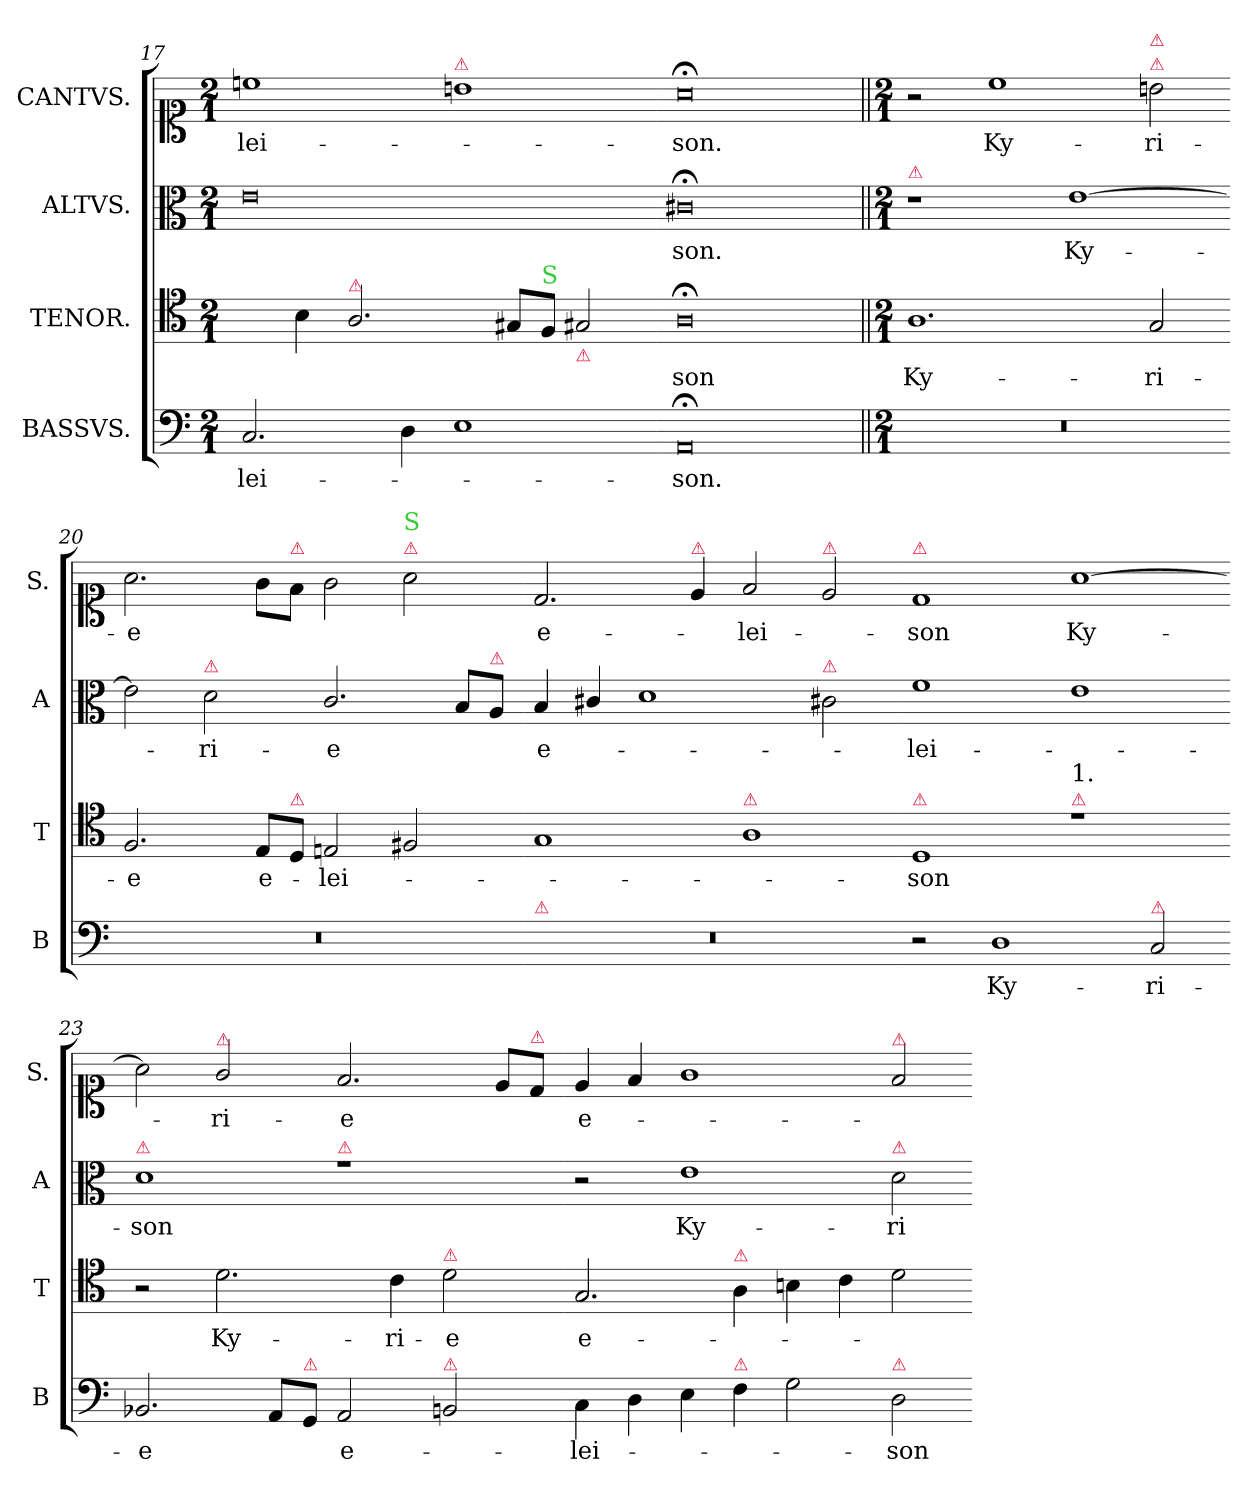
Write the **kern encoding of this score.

**kern	**text	**kern	**text	**kern	**text	**kern	**text
*part4	*part4	*part3	*part3	*part2	*part2	*part1	*part1
*staff4	*staff4	*staff3	*staff3	*staff2	*staff2	*staff1	*staff1
*I"BASSVS.	*	*I"TENOR.	*	*I"ALTVS.	*	*I"CANTVS.	*
*I'B	*	*I'T	*	*I'A	*	*I'S.	*
*clefF4	*	*clefC4	*	*clefC3	*	*clefC1	*
*k[]	*	*k[]	*	*k[]	*	*k[]	*
*M2/1	*	*M2/1	*	*M2/1	*	*M2/1	*
=17	=17	=17	=17	=17	=17	=17	=17
2.C/	-lei-	4ryy	.	0e	.	1ccn	-lei-
.	.	4B\	.	.	.	.	.
!	!	!LO:TX:a:color=crimson:t=⚠	!	!	!	!	!
.	.	2.A/	.	.	.	.	.
4D\	.	.	.	.	.	.	.
!	!	!	!	!	!	!LO:TX:a:color=crimson:t=⚠	!
1E	.	.	.	.	.	1bn	.
.	.	8G#X/L	.	.	.	.	.
!	!	!LO:TX:a:color=limegreen:t=S	!	!	!	!	!
.	.	8F/J	.	.	.	.	.
!	!	!LO:TX:b:color=crimson:t=⚠	!	!	!	!	!
.	.	2G#X/	.	.	.	.	.
=18-	=18-	=18-	=18-	=18-	=18-	=18-	=18-
0AA;<	-son.	0A;<	-son	0c#X;</	-son.	0a;<	-son.
=19||	=19||	=19||	=19||	=19||	=19||	=19||	=19||
*M2/1	*	*M2/1	*	*M2/1	*	*M2/1	*
!	!	!	!	!LO:TX:a:color=crimson:t=⚠	!	!	!
0r	.	1.A	Ky-	1r	.	2r	.
.	.	.	.	.	.	1cc	Ky-
.	.	.	.	[1e	Ky-	.	.
!	!	!	!	!	!	!LO:TX:a:color=crimson:t=⚠	!
!	!	!	!	!	!	!LO:TX:a:color=crimson:t=⚠	!
.	.	2G/	-ri-	.	.	2bn\	-ri-
=20-	=20-	=20-	=20-	=20-	=20-	=20-	=20-
0r	.	2.F/	-e	2e]	.	2.a\	-e
!	!	!	!	!LO:TX:a:color=crimson:t=⚠	!	!	!
.	.	.	.	2d\	-ri-	.	.
.	.	8E/L	e-	.	.	8g\L	.
!	!	!	!	!	!	!LO:TX:a:color=crimson:t=⚠	!
!	!	!LO:TX:a:color=crimson:t=⚠	!	!	!	!	!
.	.	8D/J	.	.	.	8f\J	.
.	.	2En/	-lei-	2.c/	-e	2g\	.
!	!	!	!	!	!	!LO:TX:a:color=crimson:t=⚠	!
!	!	!	!	!	!	!LO:TX:a:color=limegreen:t=S	!
.	.	2F#X/	.	.	.	2a\	.
.	.	.	.	8B/L	.	.	.
!	!	!	!	!LO:TX:a:color=crimson:t=⚠	!	!	!
.	.	.	.	8A/J	.	.	.
=21-	=21-	=21-	=21-	=21-	=21-	=21-	=21-
!LO:TX:a:color=crimson:t=⚠	!	!	!	!	!	!	!
0r	.	1G	.	4B/	e-	2.d/	e-
.	.	.	.	4c#X/	.	.	.
.	.	.	.	1d	.	.	.
!	!	!	!	!	!	!LO:TX:a:color=crimson:t=⚠	!
.	.	.	.	.	.	4e/	.
!	!	!LO:TX:a:color=crimson:t=⚠	!	!	!	!	!
.	.	1A	.	.	.	2f/	-lei-
!	!	!	!	!	!	!LO:TX:a:color=crimson:t=⚠	!
!	!	!	!	!LO:TX:a:color=crimson:t=⚠	!	!	!
.	.	.	.	2c#X\	.	2e/	.
=22-	=22-	=22-	=22-	=22-	=22-	=22-	=22-
!	!	!	!	!	!	!LO:TX:a:color=crimson:t=⚠	!
!	!	!LO:TX:a:color=crimson:t=⚠	!	!	!	!	!
2r	.	1D	-son	1f	-lei-	1d	-son
1D	Ky-	.	.	.	.	.	.
!	!	!LO:TX:a:color=crimson:t=⚠	!	!	!	!	!
!	!	!LO:TX:a:t=1.	!	!	!	!	!
.	.	1re	.	1e	.	[1a	Ky-
!LO:TX:a:color=crimson:t=⚠	!	!	!	!	!	!	!
2C/	-ri-	.	.	.	.	.	.
=23-	=23-	=23-	=23-	=23-	=23-	=23-	=23-
!	!	!	!	!LO:TX:a:color=crimson:t=⚠	!	!	!
2.BB-X/	-e	2r	.	1d	-son	2a]	.
!	!	!	!	!	!	!LO:TX:a:color=crimson:t=⚠	!
.	.	2.d\	Ky-	.	.	2g/	-ri-
8AA/L	.	.	.	.	.	.	.
!LO:TX:a:color=crimson:t=⚠	!	!	!	!	!	!	!
8GG/J	.	.	.	.	.	.	.
!	!	!	!	!LO:TX:a:color=crimson:t=⚠	!	!	!
2AA/	e-	.	.	1rg	.	2.f/	-e
.	.	4c\	-ri-	.	.	.	.
!	!	!LO:TX:a:color=crimson:t=⚠	!	!	!	!	!
!LO:TX:a:color=crimson:t=⚠	!	!	!	!	!	!	!
2BBn/	.	2d\	-e	.	.	.	.
.	.	.	.	.	.	8e/L	.
!	!	!	!	!	!	!LO:TX:a:color=crimson:t=⚠	!
.	.	.	.	.	.	8d/J	.
=24-	=24-	=24-	=24-	=24-	=24-	=24-	=24-
4C\	-lei-	2.G/	e-	2r	.	4e/	e-
4D\	.	.	.	.	.	4f/	.
4E\	.	.	.	1e	Ky-	1g	.
!	!	!LO:TX:a:color=crimson:t=⚠	!	!	!	!	!
!LO:TX:a:color=crimson:t=⚠	!	!	!	!	!	!	!
4F\	.	4A\	.	.	.	.	.
2G\	.	4Bn\	.	.	.	.	.
.	.	4c\	.	.	.	.	.
!	!	!	!	!	!	!LO:TX:a:color=crimson:t=⚠	!
!	!	!	!	!LO:TX:a:color=crimson:t=⚠	!	!	!
!LO:TX:a:color=crimson:t=⚠	!	!	!	!	!	!	!
2D\	-son	2d\	.	2d\	-ri-	2f/	.
=-	=-	=-	=-	=-	=-	=-	=-
*-	*-	*-	*-	*-	*-	*-	*-
